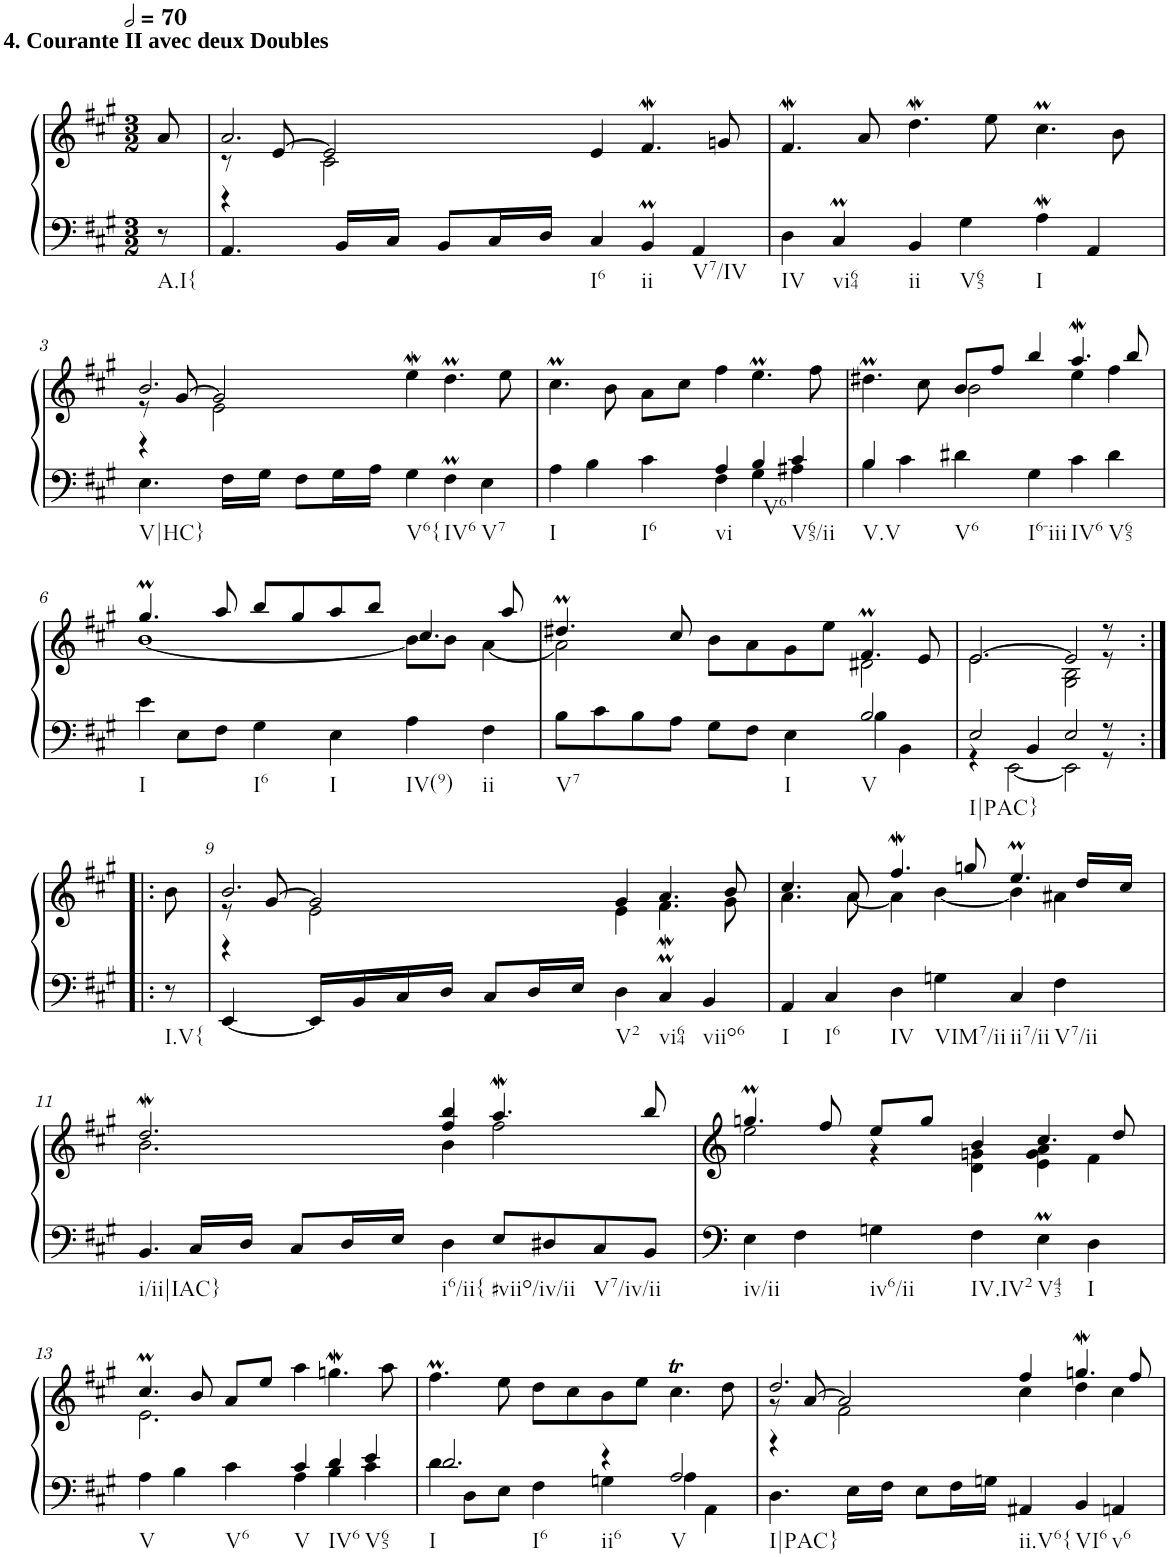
**kern	**kern
*part1	*part1
*staff2	*staff1
*I"unbenannt1	*
*clefF4	*clefG2
*k[f#c#g#]	*k[f#c#g#]
*M3/2	*M3/2
*MM140	*MM140
=	=
!	!LO:TX:a:B:t=4. Courante II avec deux Doubles
!LO:TX:b:t=A.I{	!
8r	8a/
=1	=1
*	*^
*	*	*^
4.AA/	2.a/	8r	4r
.	.	[8e/	.
.	.	2e/]	2c#\
16BB/LL	.	.	.
16C#/JJ	.	.	.
8BB/L	.	.	.
16C#/L	.	.	.
16D/JJ	.	.	.
!LO:TX:b:t=I6	!	!	!
4C#/	4e/	2.ryy	2.ryy
!LO:TX:b:t=ii	!	!	!
4BBM/	4.f#W/	.	.
!LO:TX:b:t=V7/IV	!	!	!
4AA/	.	.	.
.	8gn/	.	.
*	*v	*v	*v
=2	=2
!LO:TX:b:t=IV	!
4D\	4.f#W/
!LO:TX:b:t=vi64	!
4C#m/	.
.	8a/
!LO:TX:b:t=ii	!
4BB/	4.ddw\
!LO:TX:b:t=V65	!
4G#\	.
.	8ee\
!LO:TX:b:t=I	!
4Aw\	4.cc#m\
4AA/	.
.	8b\
!!LO:LB:g=z
=3	=3
*	*^
*	*	*^
!LO:TX:b:t=V|HC}	!	!	!
4.E\	2.b/	8r	4r
.	.	[8g#/	.
.	.	2g#/]	2e\
16F#\LL	.	.	.
16G#\JJ	.	.	.
8F#\L	.	.	.
16G#\L	.	.	.
16A\JJ	.	.	.
!LO:TX:b:t=V6{	!	!	!
4G#\	4eeW\	2.ryy	2.ryy
!LO:TX:b:t=IV6	!	!	!
4F#M\	4.ddM\	.	.
!LO:TX:b:t=V7	!	!	!
4E\	.	.	.
.	8ee\	.	.
*	*v	*v	*v
=4	=4
*^	*
!LO:TX:b:t=I	!	!
4A\	2.ryy	4.cc#m\
4B\	.	.
.	.	8b\
!LO:TX:b:t=I6	!	!
4c#\	.	8a\L
.	.	8cc#\J
!LO:TX:b:t=vi	!	!
4A/	4F#\	4ff#\
!LO:TX:b:t=V6	!	!
4B/	4G#\	4.eeM\
!LO:TX:b:t=V65/ii	!	!
4c#/	4A#X\	.
.	.	8ff#\
=5	=5	=5
*	*	*^
!LO:TX:b:t=V.V	!	!	!
4B/	4B\	4.dd#Xm\	2ryy
4c#\	1ryy	.	.
.	.	8cc#\	.
!LO:TX:b:t=V6	!	!	!
4d#X\	.	8b/L	2b\
.	.	8ff#/J	.
!LO:TX:b:t=I6-iii	!	!	!
4G#\	.	4bb/	.
!LO:TX:b:t=IV6	!	!	!
4c#\	.	4.aaw/	4ee\
!LO:TX:b:t=V65	!	!	!
4d#\	4ryy	.	4ff#\
.	.	8bb/	.
*v	*v	*	*
!!LO:LB:g=z	!!
=6	=6	=6
!LO:TX:b:t=I	!	!
4e\	4.gg#m/	[1b
8E\L	.	.
8F#\J	8aa/	.
!LO:TX:b:t=I6	!	!
4G#\	8bb/L	.
.	8gg#/	.
!LO:TX:b:t=I	!	!
4E\	8aa/	.
.	8bb/J	.
!LO:TX:b:t=IV(9)	!	!
4A\	4.cc#/	8b\L]
.	.	8b\J
!LO:TX:b:t=ii	!	!
4F#\	.	[4a\
.	8aa/	.
=7	=7	=7
*^	*	*
!LO:TX:b:t=V7	!	!	!
8B\L	1ryy	4.dd#Xm/	2a\]
8c#\	.	.	.
8B\	.	.	.
8A\J	.	8cc#/	.
8G#\L	.	8b\L	2ryy
8F#\J	.	8a\	.
!LO:TX:b:t=I	!	!	!
4E\	.	8g#\	.
.	.	8ee\J	.
!LO:TX:b:t=V	!	!	!
2B/	4B\	4.f#M/	2d#X\
.	4BB\	.	.
.	.	8e/	.
=8	=8	=8	=8
!LO:TX:b:t=I|PAC}	!	!	!
2E/	4r	[2.e/	2.e\
.	[2EE\	.	.
4BB/	.	.	.
2E/	2EE\]	2e/]	2G#\ 2B\
8r	8r	8r	8r
!!LO:LB:g=z
=8X1:|!|:	=8X1:|!|:	=8X1:|!|:	=8X1:|!|:
!LO:TX:b:t=I.V{	!	!	!
*v	*v	*	*
*	*v	*v
8r	8b\
=9	=9
*	*^
*	*	*^
[4EE/	2.b/	8r	4r
.	.	[8g#/	.
16EE/LL]	.	2g#/]	2e\
16BB/	.	.	.
16C#/	.	.	.
16D/JJ	.	.	.
8C#/L	.	.	.
16D/L	.	.	.
16E/JJ	.	.	.
!LO:TX:b:t=V2	!	!	!
4D\	4g#/	4e\	2.ryy
!LO:TX:b:t=vi64	!	!	!
4C#m/	4.a/	4.f#W\	.
!LO:TX:b:t=viio6	!	!	!
4BB/	.	.	.
.	8b/	8g#\	.
*	*	*v	*v
=10	=10	=10
!LO:TX:b:t=I	!	!
4AA/	4.cc#/	4.a\
!LO:TX:b:t=I6	!	!
4C#/	.	.
.	8a/	[8a\
!LO:TX:b:t=IV	!	!
4D\	4.ff#W/	4a\]
!LO:TX:b:t=VIM7/ii	!	!
4Gn\	.	[4b\
.	8ggn/	.
!LO:TX:b:t=ii7/ii	!	!
4C#/	4.eeM/	4b\]
!LO:TX:b:t=V7/ii	!	!
4F#\	.	4a#X\
.	16dd/LL	.
.	16cc#/JJ	.
!!LO:LB:g=z
=11	=11	=11
*	*	*^
!LO:TX:b:t=i/ii|IAC}	!	!	!
4.BB/	2.ddw/	2.b\	2.ryy
16C#/LL	.	.	.
16D/JJ	.	.	.
8C#/L	.	.	.
16D/L	.	.	.
16E/JJ	.	.	.
!LO:TX:b:t=i6/ii{	!	!	!
4D\	4bb/	4b\	4ff#/
!LO:TX:b:t=#viio/iv/ii	!	!	!
8E/L	4.aaw/	2ff#\	2ryy
8D#X/	.	.	.
!LO:TX:b:t=V7/iv/ii	!	!	!
8C#/	.	.	.
8BB/J	8bb/	.	.
*	*	*v	*v
=12	=12	=12
!LO:TX:b:t=iv/ii	!	!
4E\	4.ggnM/	2ee\
4F#\	.	.
.	8ff#/	.
!LO:TX:b:t=iv6/ii	!	!
4Gn\	8ee/L	4r
.	8gg/J	.
!LO:TX:b:t=IV.IV2	!	!
4F#\	4b/	4d\ 4gn\
!LO:TX:b:t=V43	!	!
4EM\	4.cc#/	4e\ 4g\ 4a\
!LO:TX:b:t=I	!	!
4D\	.	4f#\
.	8dd/	.
!!LO:LB:g=z	!!
=13	=13	=13
*^	*	*
!LO:TX:b:t=V	!	!	!
4A\	2.ryy	4.cc#m/	2.e\
4B\	.	.	.
.	.	8b/	.
!LO:TX:b:t=V6	!	!	!
4c#\	.	8a/L	.
.	.	8ee/J	.
!LO:TX:b:t=V	!	!	!
4c#/	4A\	4aa\	2.ryy
!LO:TX:b:t=IV6	!	!	!
4d/	4B\	4.ggnw\	.
!LO:TX:b:t=V65	!	!	!
4e/	4c#\	.	.
.	.	8aa\	.
*	*	*v	*v
=14	=14	=14
!LO:TX:b:t=I	!	!
!LO:TX:b:t=I6	!	!
2.d/	4d\	4.ff#M\
.	8D\L	.
.	8E\J	8ee\
.	4F#\	8dd\L
.	.	8cc#\
!LO:TX:b:t=ii6	!	!
4r	4Gn\	8b\
.	.	8ee\J
!LO:TX:b:t=V	!	!
2A/	4A\	4.cc#t\
.	4AA\	.
.	.	8dd\
*v	*v	*
=15	=15
*	*^
*	*	*^
!LO:TX:b:t=I|PAC}	!	!	!
4.D\	2.dd/	8r	4r
.	.	[8a/	.
.	.	2a/]	2f#\
16E\LL	.	.	.
16F#\JJ	.	.	.
8E\L	.	.	.
16F#\L	.	.	.
16Gn\JJ	.	.	.
!LO:TX:b:t=ii.V6{	!	!	!
4AA#X/	4ff#/	4cc#\	2.ryy
!LO:TX:b:t=VI6	!	!	!
4BB/	4.ggnw/	4dd\	.
!LO:TX:b:t=v6	!	!	!
4AAn/	.	4cc#\	.
.	8ff#/	.	.
*	*v	*v	*v
=	=
*-	*-
